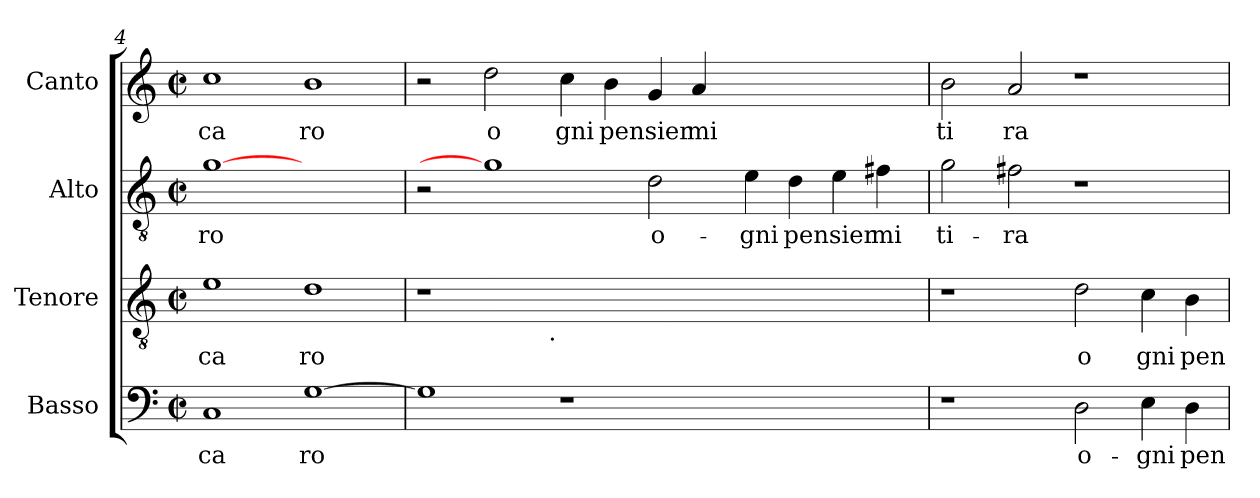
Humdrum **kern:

**kern	**text	**kern	**text	**kern	**text	**kern	**text
*part4	*part4	*part3	*part3	*part2	*part2	*part1	*part1
*staff4	*staff4	*staff3	*staff3	*staff2	*staff2	*staff1	*staff1
*I"Basso	*	*I"Tenore	*	*I"Alto	*	*I"Canto	*
*clefF4	*	*clefGv2	*	*clefGv2	*	*clefG2	*
*k[]	*	*k[]	*	*k[]	*	*k[]	*
*C:	*	*C:	*	*C:	*	*C:	*
*M2/2	*	*M2/2	*	*M2/2	*	*M2/2	*
*met(c|)	*	*met(c|)	*	*met(c|)	*	*met(c|)	*
=4	=4	=4	=4	=4	=4	=4	=4
!	!LO:LY:b:cj	!	!LO:LY:b:cj	!	!LO:LY:b:cj	!	!LO:LY:b:cj
1C	ca	1e	ca	[1g	-ro	1cc	ca
!	!LO:LY:b:cj	!	!LO:LY:b:cj	!	!	!	!LO:LY:b:cj
[>1G	ro	1d	ro	1ryy	.	1b	ro
=5	=5	=5	=5	=5	=5	=5	=5
!	!LO:LY:b:cj	!	!	!	!	!	!
*	*	*^	*	*	*	*	*
1G]	.	1r	2ryy	.	2r	.	2r	.
!	!	!	!	!	!	!	!	!LO:LY:b:cj
.	.	.	4...ryy	.	1g]	.	2dd\	o
!	!	!	!LO:TX:b:t=.	!	!	!	!	!
.	.	.	1ryy	.	.	.	.	.
!	!	!	!	!	!	!	!	!LO:LY:b:cj
1r	.	0ryy	.	.	.	.	4cc\	gni
!	!	!	!	!	!	!	!	!LO:LY:b:cj
.	.	.	.	.	.	.	4b\	pensier
!	!	!	!	!	!	!LO:LY:b:cj	!	!LO:LY:b:cj
.	.	.	.	.	2d\	o-	4g/	.
!	!	!	!	!	!	!	!	!LO:LY:b:cj
.	.	.	.	.	.	.	4a/	mi
.	.	.	1ryy	.	.	.	.	.
!	!	!	!	!	!	!LO:LY:b:cj	!	!
1ryy	.	.	.	.	4e\	-gni	1ryy	.
!	!	!	!	!	!	!LO:LY:b:cj	!	!
.	.	.	.	.	4d\	pensier	.	.
!	!	!	!	!	!	!LO:LY:b:cj	!	!
.	.	.	.	.	4e\	.	.	.
!	!	!	!	!	!	!LO:LY:b:cj	!	!
.	.	.	.	.	4f#X\	mi	.	.
.	.	.	32ryy	.	.	.	.	.
!!LO:LB:g=z
=6	=6	=6	=6	=6	=6	=6	=6	=6
!	!	!	!	!	!	!LO:LY:b:cj	!	!LO:LY:b:cj
*	*	*v	*v	*	*	*	*	*
1r	.	1r	.	2g\	ti-	2b\	ti
!	!	!	!	!	!LO:LY:b:cj	!	!LO:LY:b:cj
.	.	.	.	2f#\	-ra	2a/	ra
!	!LO:LY:b:cj	!	!LO:LY:b:cj	!	!	!	!
2D\	o-	2d\	o	1r	.	1r	.
!	!LO:LY:b:cj	!	!LO:LY:b:cj	!	!	!	!
4E\	-gni	4c\	gni	.	.	.	.
!	!LO:LY:b:cj	!	!LO:LY:b:cj	!	!	!	!
4D\	pen	4B\	pen	.	.	.	.
=	=	=	=	=	=	=	=
*-	*-	*-	*-	*-	*-	*-	*-
